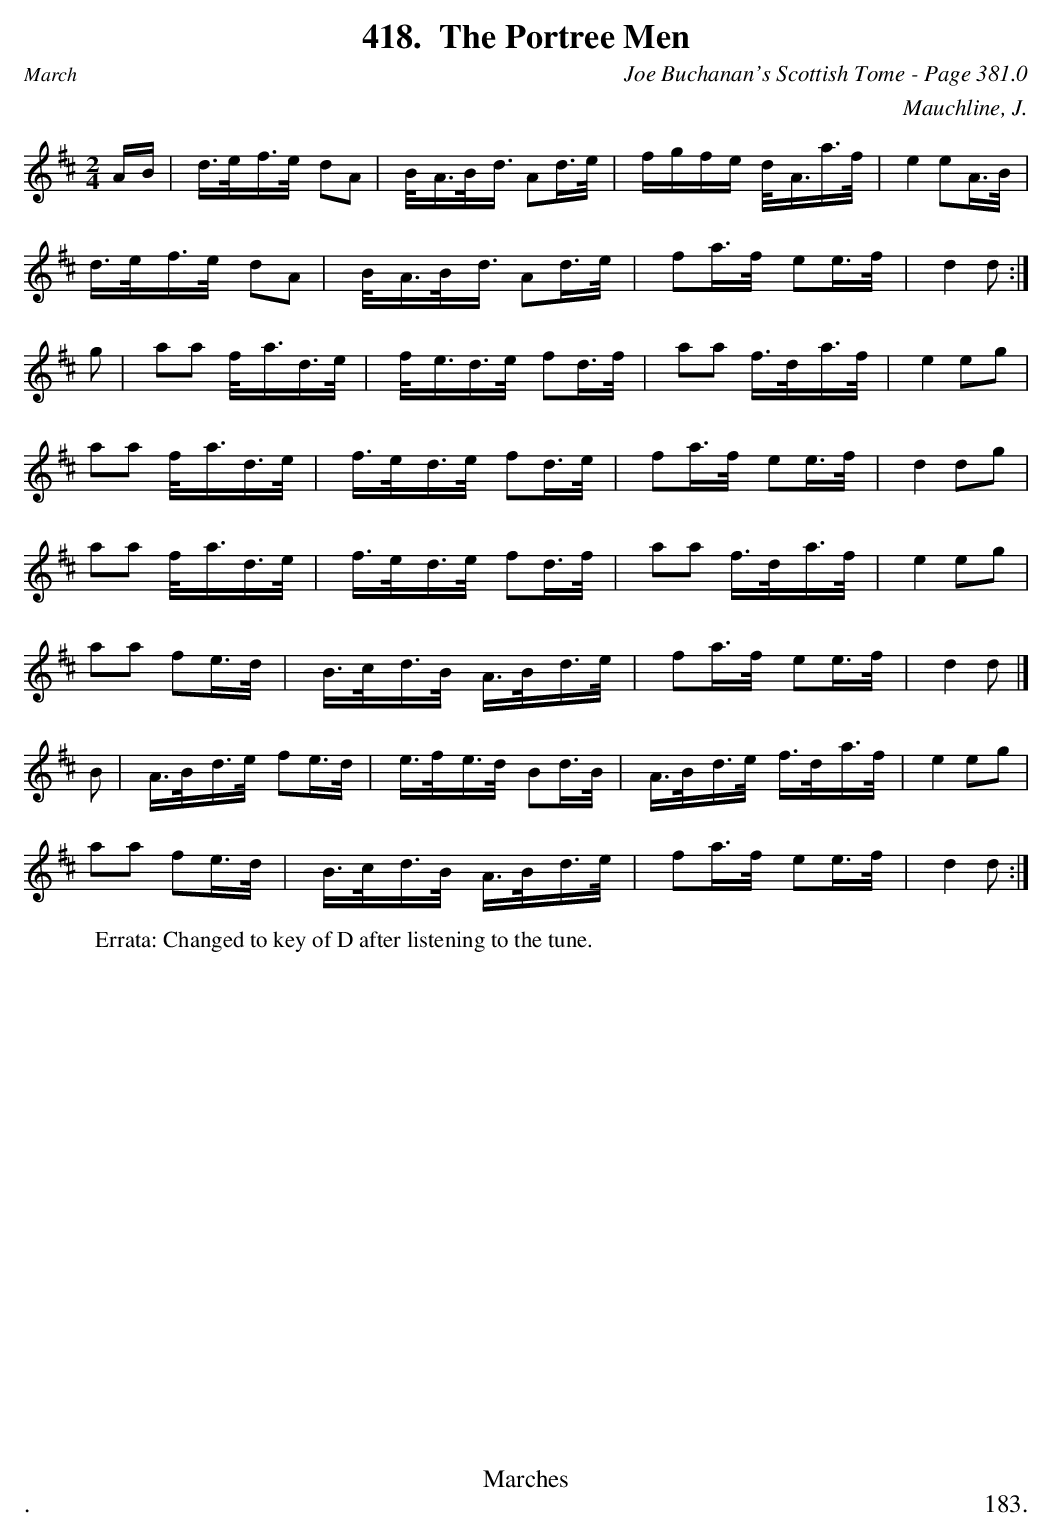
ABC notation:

X:1
T:Portree Men, The
C:Joe Buchanan's Scottish Tome - Page 381.0
C:Mauchline, J.
L:1/8
M:2/4
K:D
A/B/ | d/>e/f/>e/ dA | B/<A/B/<d/ Ad/>e/ | f/g/f/e/ d/<A/a/>f/ | e2 eA/>B/ |
d/>e/f/>e/ dA | B/<A/B/<d/ Ad/>e/ | fa/>f/ ee/>f/ | d2 d :|
g | aa f/<a/d/>e/ | f/<e/d/>e/ fd/>f/ | aa f/>d/a/>f/ | e2 eg |
aa f/<a/d/>e/ | f/>e/d/>e/ fd/>e/ | fa/>f/ ee/>f/ | d2 dg |
aa f/<a/d/>e/ | f/>e/d/>e/ fd/>f/ | aa f/>d/a/>f/ | e2 eg |
aa fe/>d/ | B/>c/d/>B/ A/>B/d/>e/ | fa/>f/ ee/>f/ | d2 d |]
B | A/>B/d/>e/ fe/>d/ | e/>f/e/>d/ Bd/>B/ | A/>B/d/>e/ f/>d/a/>f/ | e2 eg |
aa fe/>d/ | B/>c/d/>B/ A/>B/d/>e/ | fa/>f/ ee/>f/ | d2 d :|
W:Errata: Changed to key of D after listening to the tune.
